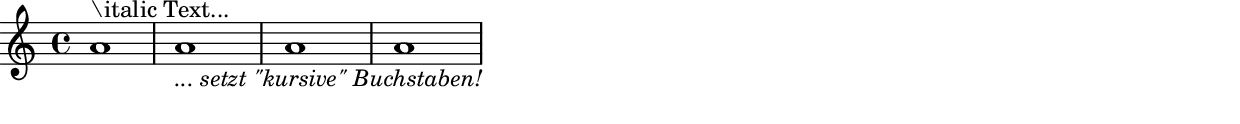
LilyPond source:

%% Generated by lilypond-book.py
%% Options: [fragment,indent=0\mm,quote,ragged-right,relative=2]
\include "lilypond-book-preamble.ly"


% ****************************************************************
% Start cut-&-pastable-section
% ****************************************************************



\paper {
  indent = 0\mm
  line-width = 160\mm - 2.0 * 0.4\in
  ragged-right = ##t
  force-assignment = #""
  line-width = #(- line-width (* mm  3.000000))
}

\layout {
  
}



\relative c''
{


% ****************************************************************
% ly snippet contents follows:
% ****************************************************************
\sourcefileline 496
a1^"\italic Text..."
a_\markup { \italic "... setzt \"kursive\" Buchstaben!" }
a a



% ****************************************************************
% end ly snippet
% ****************************************************************
}
